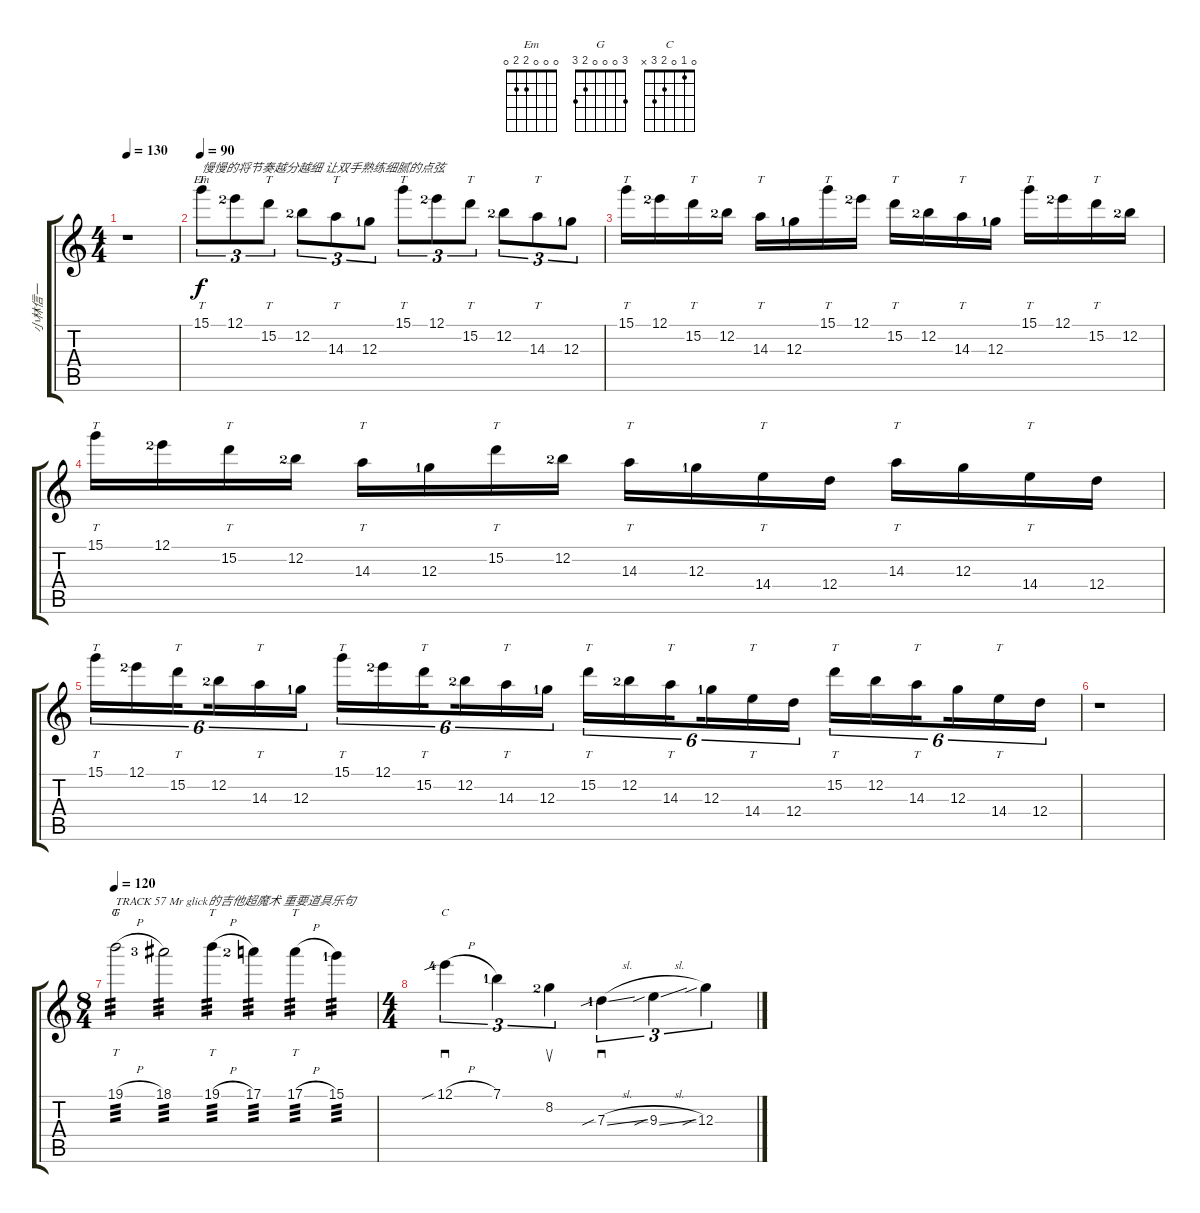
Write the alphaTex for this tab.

\track ("小林信一" "小林信一") {instrument overdrivenguitar}
\staff {score tabs}
\tuning (E4 B3 G3 D3 A2 E2) {hide}
\chord ("Em" 0 0 0 2 2 0)
\chord ("G" 3 0 0 0 2 3)
\chord ("C" 0 1 0 2 3 x)
\ts (4 4)
\tempo 130
\clef g2
\ks c
r.1{dy f} |
\tempo 90
15.1.8{tt tu (3 2) ch "Em" txt "慢慢的将节奏越分越细 让双手熟练细腻的点弦"} 12.1{lf 3}.8{tu (3 2)} 15.2.8{tt tu (3 2)} 12.2{lf 3}.8{tu (3 2)} 14.3.8{tt tu (3 2)} 12.3{lf 2}.8{tu (3 2)} 15.1.8{tt tu (3 2)} 12.1{lf 3}.8{tu (3 2)} 15.2.8{tt tu (3 2)} 12.2{lf 3}.8{tu (3 2)} 14.3.8{tt tu (3 2)} 12.3{lf 2}.8{tu (3 2)} |
15.1.16{tt} 12.1{lf 3}.16 15.2.16{tt} 12.2{lf 3}.16 14.3.16{tt} 12.3{lf 2}.16 15.1.16{tt} 12.1{lf 3}.16 15.2.16{tt} 12.2{lf 3}.16 14.3.16{tt} 12.3{lf 2}.16 15.1.16{tt} 12.1{lf 3}.16 15.2.16{tt} 12.2{lf 3}.16 |
15.1.16{tt} 12.1{lf 3}.16 15.2.16{tt} 12.2{lf 3}.16 14.3.16{tt} 12.3{lf 2}.16 15.2.16{tt} 12.2{lf 3}.16 14.3.16{tt} 12.3{lf 2}.16 14.4.16{tt} 12.4.16 14.3.16{tt} 12.3.16 14.4.16{tt} 12.4.16 |
15.1.16{tt tu (6 4)} 12.1{lf 3}.16{tu (6 4)} 15.2.16{tt tu (6 4) beam splitsecondary} 12.2{lf 3}.16{tu (6 4)} 14.3.16{tt tu (6 4)} 12.3{lf 2}.16{tu (6 4)} 15.1.16{tt tu (6 4)} 12.1{lf 3}.16{tu (6 4)} 15.2.16{tt tu (6 4) beam splitsecondary} 12.2{lf 3}.16{tu (6 4)} 14.3.16{tt tu (6 4)} 12.3{lf 2}.16{tu (6 4)} 15.2.16{tt tu (6 4)} 12.2{lf 3}.16{tu (6 4)} 14.3.16{tt tu (6 4) beam splitsecondary} 12.3{lf 2}.16{tu (6 4)} 14.4.16{tt tu (6 4)} 12.4.16{tu (6 4)} 15.2.16{tt tu (6 4)} 12.2.16{tu (6 4)} 14.3.16{tt tu (6 4) beam splitsecondary} 12.3.16{tu (6 4)} 14.4.16{tt tu (6 4)} 12.4.16{tu (6 4)} |
r.1 |
\ts (8 4)
\tempo 120
19.1{h}.2{tt ch "G" txt "TRACK 57 Mr glick的吉他超魔术 重要道具乐句" tp 3} 18.1{lf 4}.2{tp 3} 19.1{h}.4{tt tp 3} 17.1{lf 3}.4{tp 3} 17.1{h}.4{tt tp 3} 15.1{lf 2}.4{tp 3} |
\ts (4 4)
12.1{sib h lf 5}.4{sd tu (3 2) ch "C"} 7.1{lf 2}.4{tu (3 2)} 8.2{lf 3}.4{su tu (3 2)} 7.3{sib sl lf 2}.4{sd tu (3 2)} 9.3{sib sl}.4{tu (3 2)} 12.3{sib}.4{tu (3 2)}
